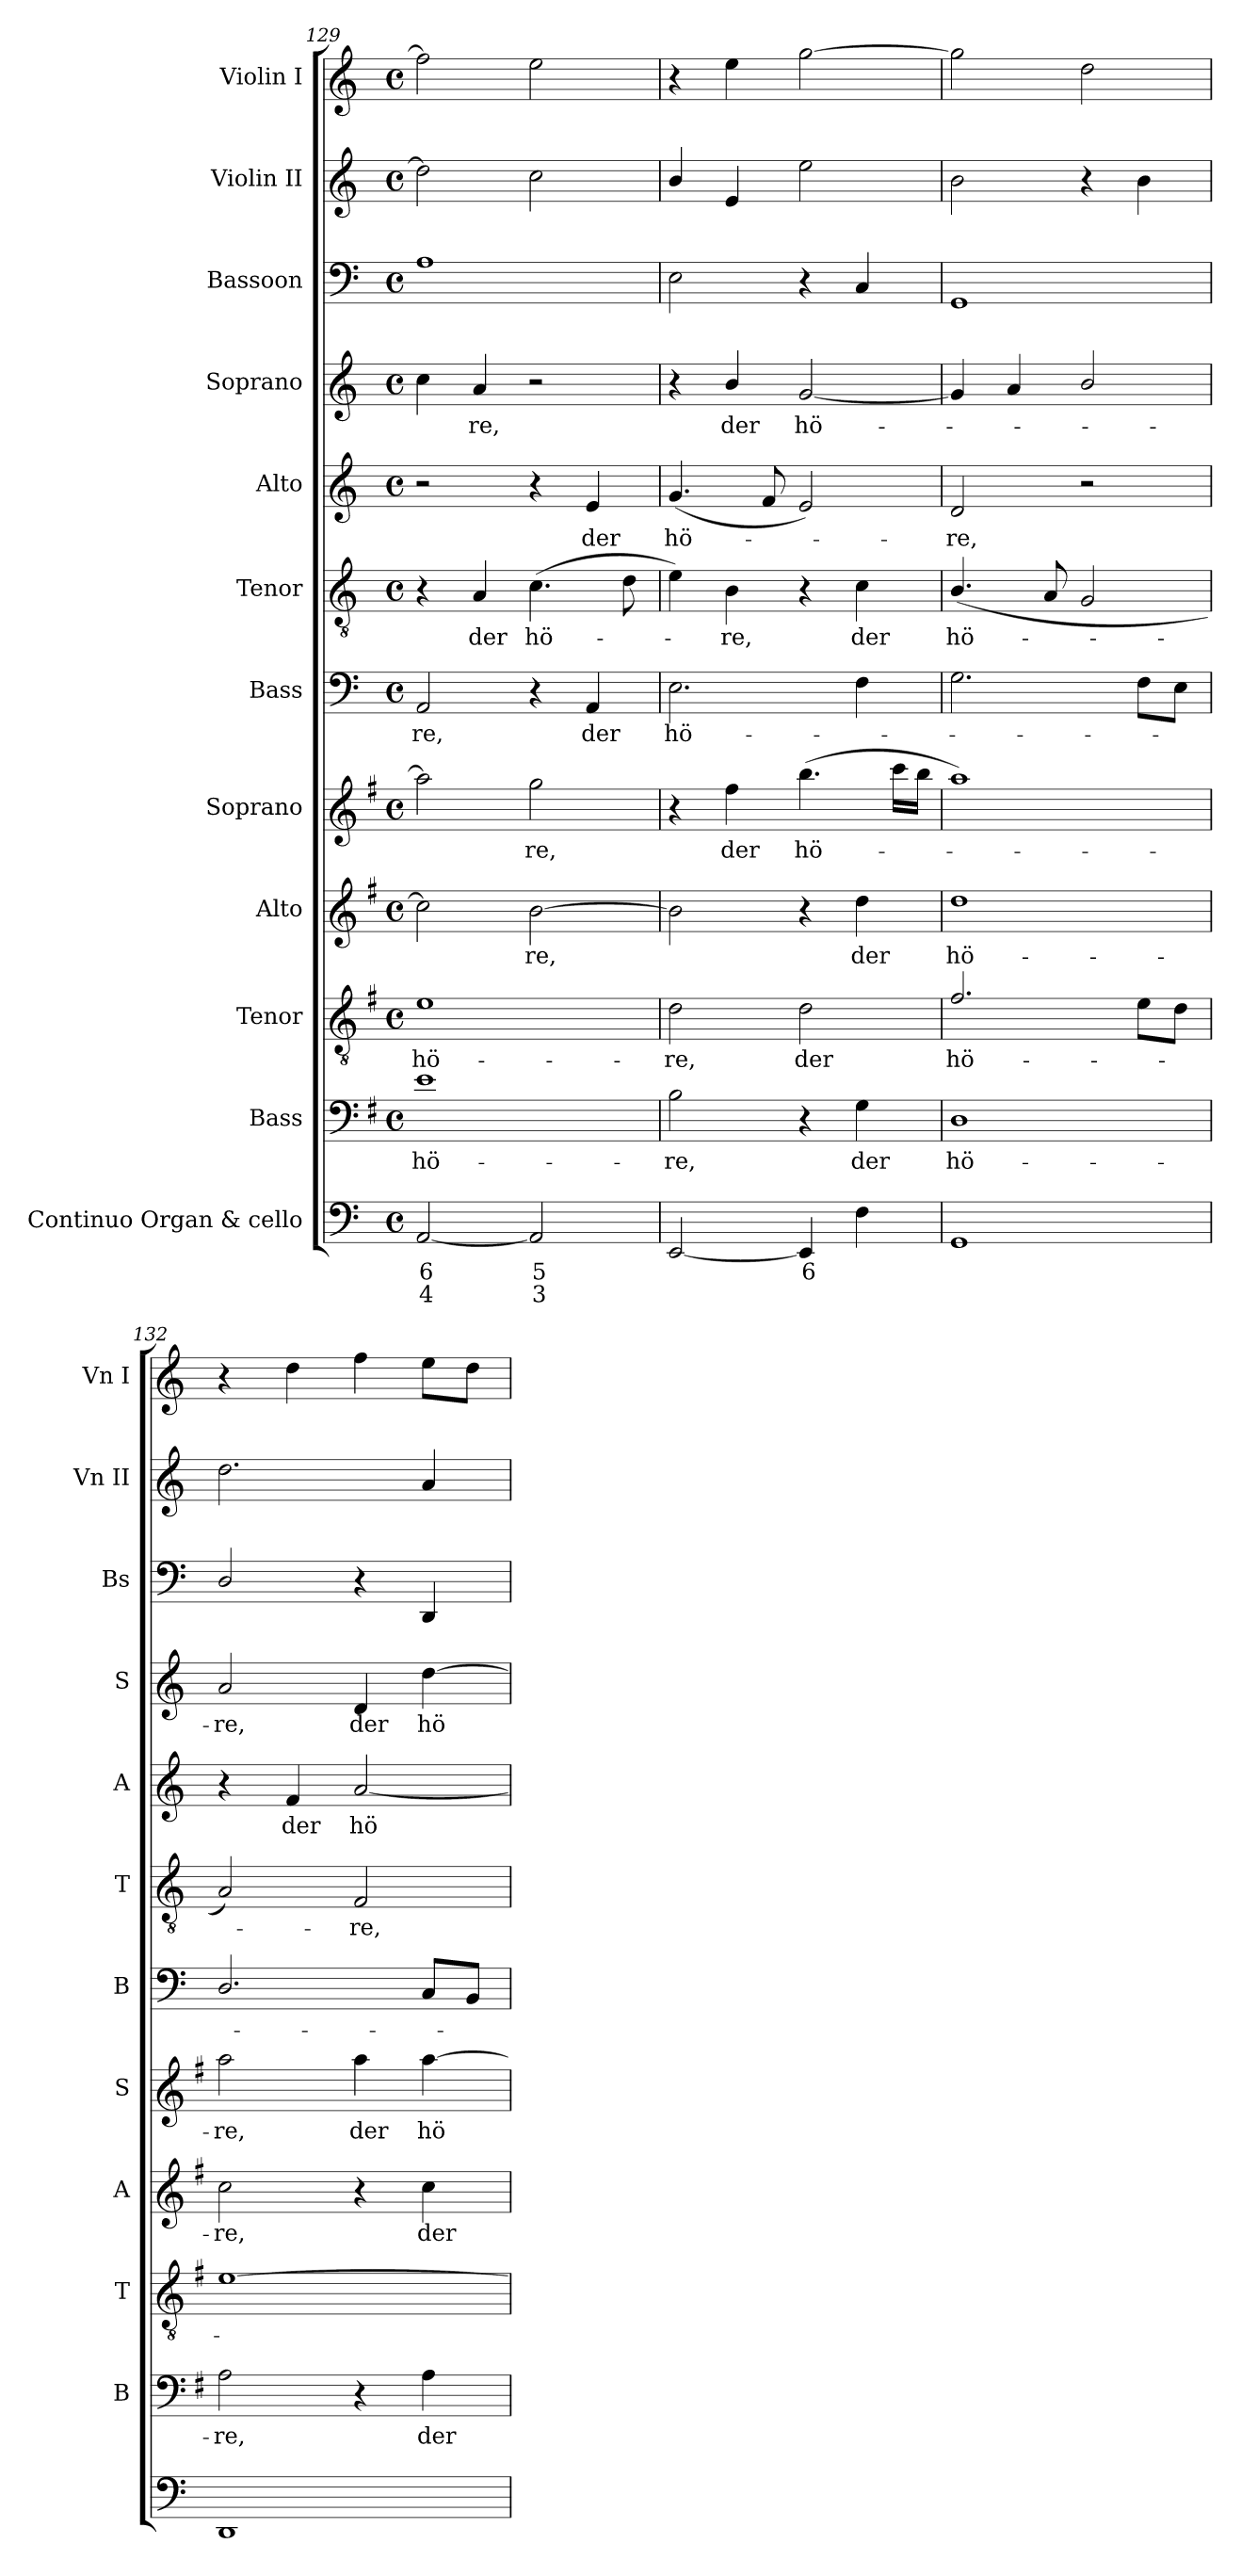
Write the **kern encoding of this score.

**kern	**text	**text	**kern	**text	**kern	**text	**kern	**text	**kern	**text	**kern	**text	**kern	**text	**kern	**text	**kern	**text	**kern	**kern	**kern
*part12	*part12	*part12	*part11	*part11	*part10	*part10	*part9	*part9	*part8	*part8	*part7	*part7	*part6	*part6	*part5	*part5	*part4	*part4	*part3	*part2	*part1
*staff12	*staff12	*staff12	*staff11	*staff11	*staff10	*staff10	*staff9	*staff9	*staff8	*staff8	*staff7	*staff7	*staff6	*staff6	*staff5	*staff5	*staff4	*staff4	*staff3	*staff2	*staff1
*I"Continuo Organ & cello	*	*	*I"Bass	*	*I"Tenor	*	*I"Alto	*	*I"Soprano	*	*I"Bass	*	*I"Tenor	*	*I"Alto	*	*I"Soprano	*	*I"Bassoon	*I"Violin II	*I"Violin I
*	*	*	*I'B	*	*I'T	*	*I'A	*	*I'S	*	*I'B	*	*I'T	*	*I'A	*	*I'S	*	*I'Bs	*I'Vn II	*I'Vn I
*clefF4	*	*	*clefF4	*	*clefGv2	*	*clefG2	*	*clefG2	*	*clefF4	*	*clefGv2	*	*clefG2	*	*clefG2	*	*clefF4	*clefG2	*clefG2
*	*	*	*ITrd4c7	*	*ITrd4c7	*	*ITrd4c7	*	*ITrd4c7	*	*	*	*	*	*	*	*	*	*	*	*
*k[]	*	*	*k[]	*	*k[]	*	*k[]	*	*k[]	*	*k[]	*	*k[]	*	*k[]	*	*k[]	*	*k[]	*k[]	*k[]
*C:	*	*	*C:	*	*C:	*	*C:	*	*C:	*	*C:	*	*C:	*	*C:	*	*C:	*	*C:	*C:	*C:
*M4/4	*	*	*M4/4	*	*M4/4	*	*M4/4	*	*M4/4	*	*M4/4	*	*M4/4	*	*M4/4	*	*M4/4	*	*M4/4	*M4/4	*M4/4
*met(c)	*	*	*met(c)	*	*met(c)	*	*met(c)	*	*met(c)	*	*met(c)	*	*met(c)	*	*met(c)	*	*met(c)	*	*met(c)	*met(c)	*met(c)
=129	=129	=129	=129	=129	=129	=129	=129	=129	=129	=129	=129	=129	=129	=129	=129	=129	=129	=129	=129	=129	=129
!	!LO:LY:b	!LO:LY:b	!	!LO:LY:b	!	!LO:LY:b	!	!	!	!	!	!LO:LY:b	!	!	!	!	!	!	!	!	!
[2AA	6	4	1A	hö-	1A	hö-	2f]	.	2dd]	.	2AA	-re,	4r	.	2r	.	4cc	.	1A	2dd]	2ff]
!	!	!	!	!	!	!	!	!	!	!	!	!	!	!LO:LY:b	!	!	!	!LO:LY:b	!	!	!
.	.	.	.	.	.	.	.	.	.	.	.	.	4A	der	.	.	4a	re,	.	.	.
!	!LO:LY:b	!LO:LY:b	!	!	!	!	!	!LO:LY:b	!	!LO:LY:b	!	!	!	!LO:LY:b	!	!	!	!	!	!	!
2AA]	5	3	.	.	.	.	[2e	re,	2cc	re,	4r	.	(>4.c	hö-	4r	.	2r	.	.	2cc	2ee
!	!	!	!	!	!	!	!	!	!	!	!	!LO:LY:b	!	!	!	!LO:LY:b	!	!	!	!	!
.	.	.	.	.	.	.	.	.	.	.	4AA	der	.	.	4e	der	.	.	.	.	.
.	.	.	.	.	.	.	.	.	.	.	.	.	8d	.	.	.	.	.	.	.	.
=130	=130	=130	=130	=130	=130	=130	=130	=130	=130	=130	=130	=130	=130	=130	=130	=130	=130	=130	=130	=130	=130
!	!	!	!	!LO:LY:b	!	!LO:LY:b	!	!	!	!	!	!LO:LY:b	!	!	!	!LO:LY:b	!	!	!	!	!
[2EE	.	.	2E	-re,	2G	-re,	2e]	.	4r	.	2.E	hö-	4e)	.	(<4.g	hö-	4r	.	2E	4b/	4r
!	!	!	!	!	!	!	!	!	!	!LO:LY:b	!	!	!	!LO:LY:b	!	!	!	!LO:LY:b	!	!	!
.	.	.	.	.	.	.	.	.	4b	der	.	.	4B	re,	.	.	4b/	der	.	4e	4ee
.	.	.	.	.	.	.	.	.	.	.	.	.	.	.	8f	.	.	.	.	.	.
!	!LO:LY:b	!	!	!	!	!LO:LY:b	!	!	!	!LO:LY:b	!	!	!	!	!	!	!	!LO:LY:b	!	!	!
4EE]	6	.	4r	.	2G	der	4r	.	(>4.ee	hö-	.	.	4r	.	2e)	.	[2g	hö-	4r	2ee	[2gg
!	!	!	!	!LO:LY:b	!	!	!	!LO:LY:b	!	!	!	!	!	!LO:LY:b	!	!	!	!	!	!	!
4F	.	.	4C	der	.	.	4g	der	.	.	4F	.	4c	der	.	.	.	.	4C	.	.
.	.	.	.	.	.	.	.	.	16ffLL	.	.	.	.	.	.	.	.	.	.	.	.
.	.	.	.	.	.	.	.	.	16eeJJ	.	.	.	.	.	.	.	.	.	.	.	.
=131	=131	=131	=131	=131	=131	=131	=131	=131	=131	=131	=131	=131	=131	=131	=131	=131	=131	=131	=131	=131	=131
!	!	!	!	!LO:LY:b	!	!LO:LY:b	!	!LO:LY:b	!	!	!	!	!	!LO:LY:b	!	!LO:LY:b	!	!	!	!	!
1GG	.	.	1GG	hö-	2.B/	hö-	1g	hö-	1dd)	.	2.G	.	(<4.B/	hö-	2d	re,	4g]	.	1GG	2b	2gg]
.	.	.	.	.	.	.	.	.	.	.	.	.	.	.	.	.	4a	.	.	.	.
.	.	.	.	.	.	.	.	.	.	.	.	.	8A	.	.	.	.	.	.	.	.
.	.	.	.	.	.	.	.	.	.	.	.	.	2G	.	2r	.	2b/	.	.	4r	2dd
.	.	.	.	.	8AL	.	.	.	.	.	8FL	.	.	.	.	.	.	.	.	4b	.
.	.	.	.	.	8GJ	.	.	.	.	.	8EJ	.	.	.	.	.	.	.	.	.	.
=132	=132	=132	=132	=132	=132	=132	=132	=132	=132	=132	=132	=132	=132	=132	=132	=132	=132	=132	=132	=132	=132
!	!	!	!	!LO:LY:b	!	!	!	!LO:LY:b	!	!LO:LY:b	!	!	!	!	!	!	!	!LO:LY:b	!	!	!
1DD	.	.	2D	-re,	[1A	.	2f	-re,	2dd	re,	2.D/	.	2A)	.	4r	.	2a	re,	2D/	2.dd	4r
!	!	!	!	!	!	!	!	!	!	!	!	!	!	!	!	!LO:LY:b	!	!	!	!	!
.	.	.	.	.	.	.	.	.	.	.	.	.	.	.	4f	der	.	.	.	.	4dd
!	!	!	!	!	!	!	!	!	!	!LO:LY:b	!	!	!	!LO:LY:b	!	!LO:LY:b	!	!LO:LY:b	!	!	!
.	.	.	4r	.	.	.	4r	.	4dd	der	.	.	2F	re,	[2a	hö-	4d	der	4r	.	4ff
!	!	!	!	!LO:LY:b	!	!	!	!LO:LY:b	!	!LO:LY:b	!	!	!	!	!	!	!	!LO:LY:b	!	!	!
.	.	.	4D	der	.	.	4f	der	[4dd	hö-	8CL	.	.	.	.	.	[4dd	hö-	4DD	4a	8eeL
.	.	.	.	.	.	.	.	.	.	.	8BBJ	.	.	.	.	.	.	.	.	.	8ddJ
=	=	=	=	=	=	=	=	=	=	=	=	=	=	=	=	=	=	=	=	=	=
*-	*-	*-	*-	*-	*-	*-	*-	*-	*-	*-	*-	*-	*-	*-	*-	*-	*-	*-	*-	*-	*-
